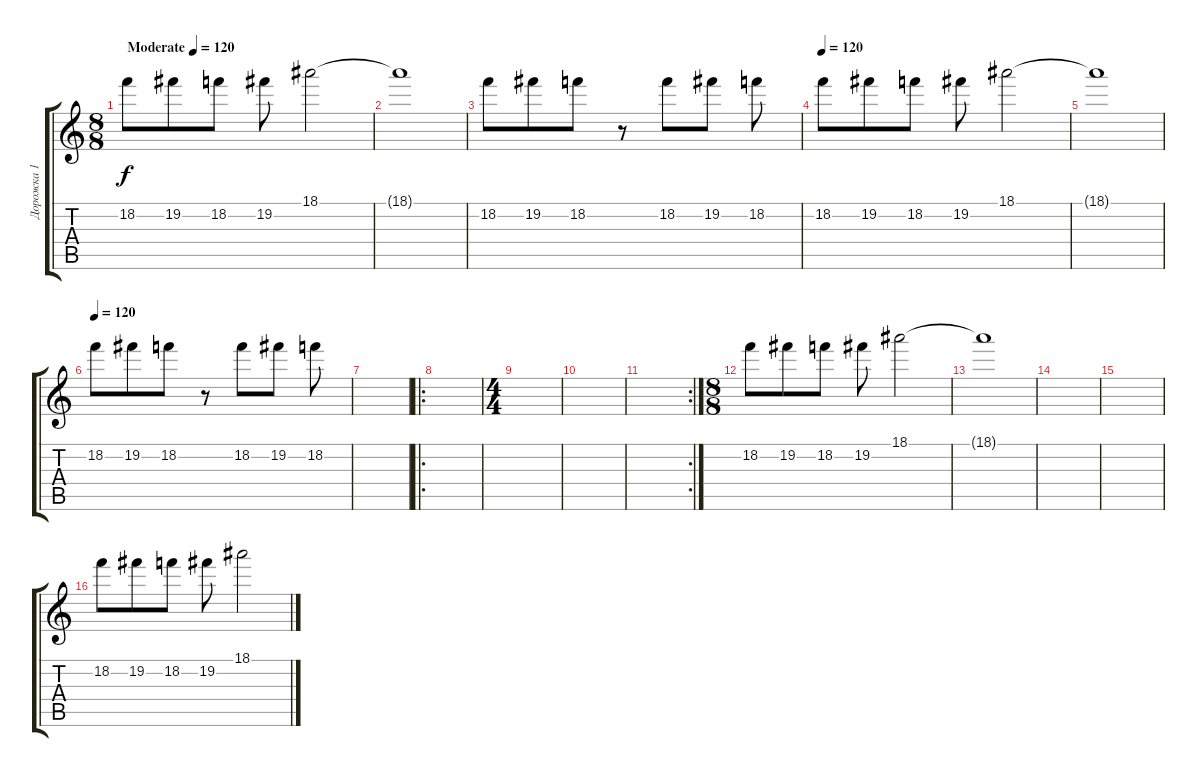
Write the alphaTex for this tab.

\track ("Дорожка 1" "Дорожка 1") {instrument overdrivenguitar}
\staff {score tabs}
\tuning (E4 B3 G3 D3 A2 E2) {hide}
\ts (8 8)
\tempo (120 "Moderate")
\clef g2
\ks c
18.2.8{dy f volume 11 instrument overdrivenguitar} 19.2.8 18.2.8 19.2.8 18.1.2 |
18.1{t}.1 |
18.2.8{volume 11} 19.2.8 18.2.8 r.8 18.2.8 19.2.8 18.2.8 |
\tempo 120
18.2.8{volume 11} 19.2.8 18.2.8 19.2.8 18.1.2 |
18.1{t}.1 |
\tempo 120
18.2.8{volume 11} 19.2.8 18.2.8 r.8 18.2.8 19.2.8 18.2.8 |
|
\ro
|
\ts (4 4)
|
|
\rc 2
|
\ts (8 8)
18.2.8{volume 8} 19.2.8 18.2.8 19.2.8 18.1.2 |
18.1{t}.1 |
|
|
18.2.8{volume 8} 19.2.8 18.2.8 19.2.8 18.1.2
